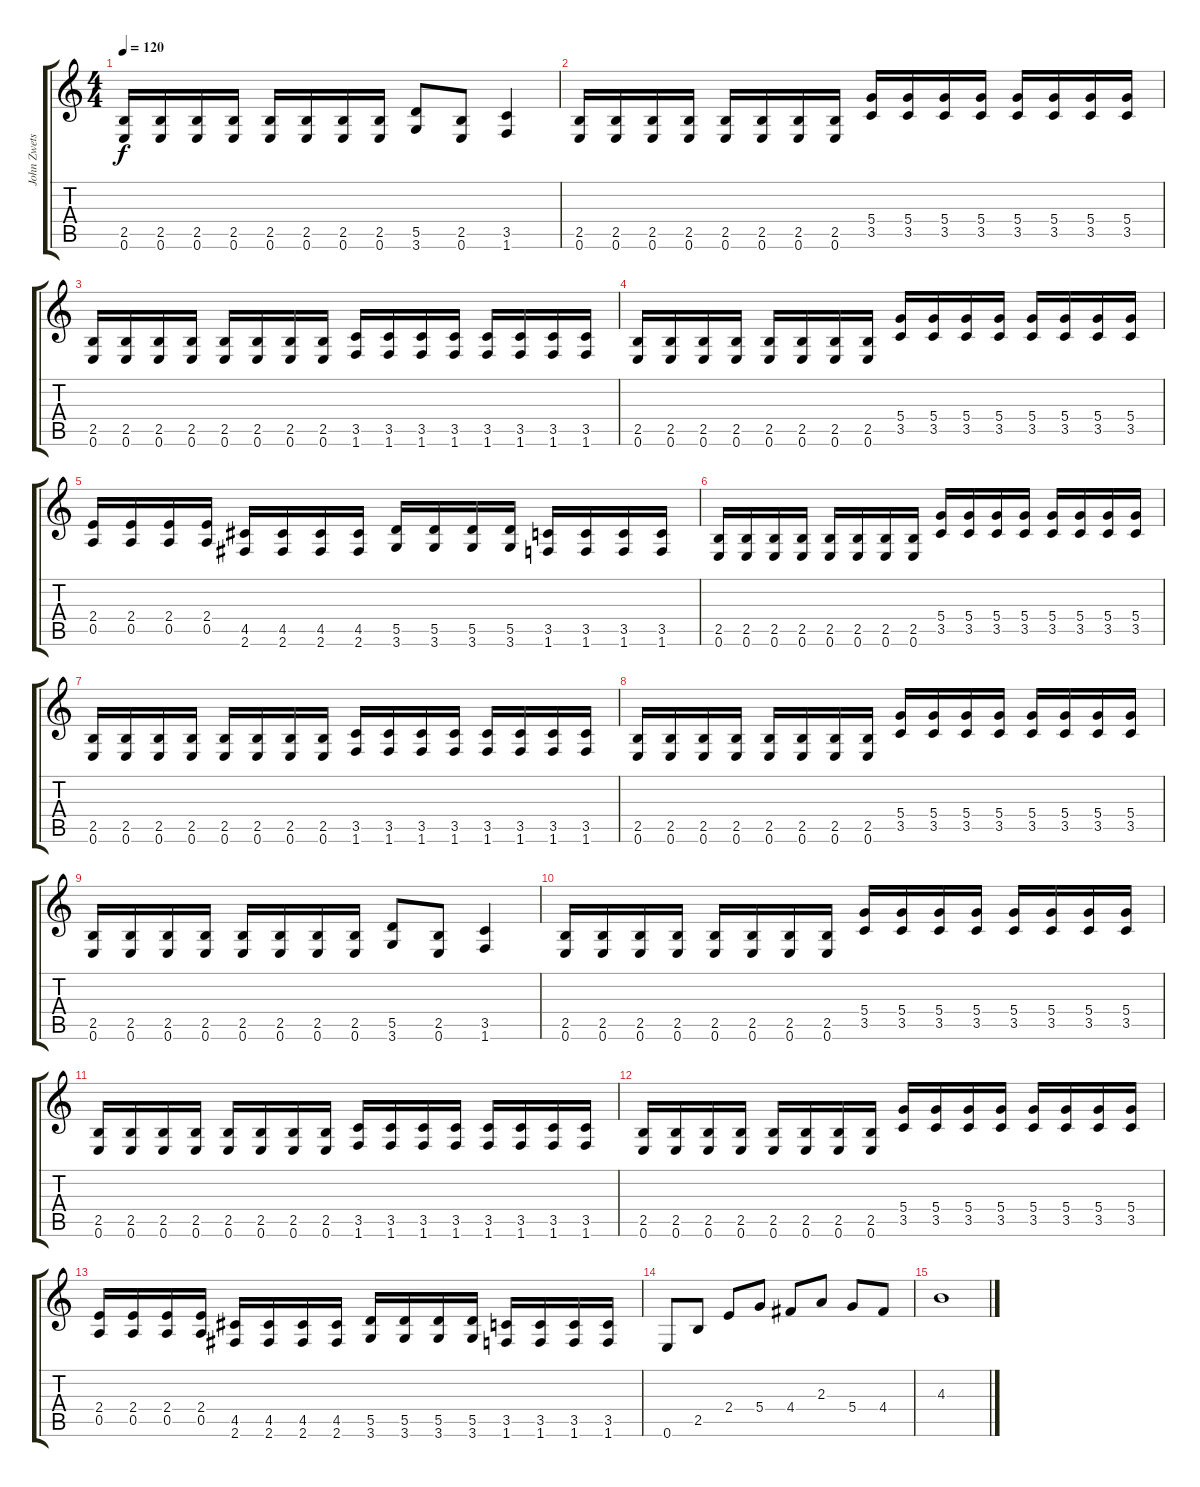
\track ("John Zwetsloot (Rhythme)" "John Zwets") {instrument overdrivenguitar}
\staff {score tabs}
\tuning (E4 B3 G3 D3 A2 E2) {hide}
\ts (4 4)
\tempo 120
\clef g2
\ks c
(2.5 0.6).16{dy f} (2.5 0.6).16 (2.5 0.6).16 (2.5 0.6).16 (2.5 0.6).16 (2.5 0.6).16 (2.5 0.6).16 (2.5 0.6).16 (5.5 3.6).8 (2.5 0.6).8 (3.5 1.6).4 |
(2.5 0.6).16 (2.5 0.6).16 (2.5 0.6).16 (2.5 0.6).16 (2.5 0.6).16 (2.5 0.6).16 (2.5 0.6).16 (2.5 0.6).16 (5.4 3.5).16 (5.4 3.5).16 (5.4 3.5).16 (5.4 3.5).16 (5.4 3.5).16 (5.4 3.5).16 (5.4 3.5).16 (5.4 3.5).16 |
(2.5 0.6).16 (2.5 0.6).16 (2.5 0.6).16 (2.5 0.6).16 (2.5 0.6).16 (2.5 0.6).16 (2.5 0.6).16 (2.5 0.6).16 (3.5 1.6).16 (3.5 1.6).16 (3.5 1.6).16 (3.5 1.6).16 (3.5 1.6).16 (3.5 1.6).16 (3.5 1.6).16 (3.5 1.6).16 |
(2.5 0.6).16 (2.5 0.6).16 (2.5 0.6).16 (2.5 0.6).16 (2.5 0.6).16 (2.5 0.6).16 (2.5 0.6).16 (2.5 0.6).16 (5.4 3.5).16 (5.4 3.5).16 (5.4 3.5).16 (5.4 3.5).16 (5.4 3.5).16 (5.4 3.5).16 (5.4 3.5).16 (5.4 3.5).16 |
(2.4 0.5).16 (2.4 0.5).16 (2.4 0.5).16 (2.4 0.5).16 (4.5 2.6).16 (4.5 2.6).16 (4.5 2.6).16 (4.5 2.6).16 (5.5 3.6).16 (5.5 3.6).16 (5.5 3.6).16 (5.5 3.6).16 (3.5 1.6).16 (3.5 1.6).16 (3.5 1.6).16 (3.5 1.6).16 |
(2.5 0.6).16 (2.5 0.6).16 (2.5 0.6).16 (2.5 0.6).16 (2.5 0.6).16 (2.5 0.6).16 (2.5 0.6).16 (2.5 0.6).16 (5.4 3.5).16 (5.4 3.5).16 (5.4 3.5).16 (5.4 3.5).16 (5.4 3.5).16 (5.4 3.5).16 (5.4 3.5).16 (5.4 3.5).16 |
(2.5 0.6).16 (2.5 0.6).16 (2.5 0.6).16 (2.5 0.6).16 (2.5 0.6).16 (2.5 0.6).16 (2.5 0.6).16 (2.5 0.6).16 (3.5 1.6).16 (3.5 1.6).16 (3.5 1.6).16 (3.5 1.6).16 (3.5 1.6).16 (3.5 1.6).16 (3.5 1.6).16 (3.5 1.6).16 |
(2.5 0.6).16 (2.5 0.6).16 (2.5 0.6).16 (2.5 0.6).16 (2.5 0.6).16 (2.5 0.6).16 (2.5 0.6).16 (2.5 0.6).16 (5.4 3.5).16 (5.4 3.5).16 (5.4 3.5).16 (5.4 3.5).16 (5.4 3.5).16 (5.4 3.5).16 (5.4 3.5).16 (5.4 3.5).16 |
(2.5 0.6).16 (2.5 0.6).16 (2.5 0.6).16 (2.5 0.6).16 (2.5 0.6).16 (2.5 0.6).16 (2.5 0.6).16 (2.5 0.6).16 (5.5 3.6).8 (2.5 0.6).8 (3.5 1.6).4 |
(2.5 0.6).16 (2.5 0.6).16 (2.5 0.6).16 (2.5 0.6).16 (2.5 0.6).16 (2.5 0.6).16 (2.5 0.6).16 (2.5 0.6).16 (5.4 3.5).16 (5.4 3.5).16 (5.4 3.5).16 (5.4 3.5).16 (5.4 3.5).16 (5.4 3.5).16 (5.4 3.5).16 (5.4 3.5).16 |
(2.5 0.6).16 (2.5 0.6).16 (2.5 0.6).16 (2.5 0.6).16 (2.5 0.6).16 (2.5 0.6).16 (2.5 0.6).16 (2.5 0.6).16 (3.5 1.6).16 (3.5 1.6).16 (3.5 1.6).16 (3.5 1.6).16 (3.5 1.6).16 (3.5 1.6).16 (3.5 1.6).16 (3.5 1.6).16 |
(2.5 0.6).16 (2.5 0.6).16 (2.5 0.6).16 (2.5 0.6).16 (2.5 0.6).16 (2.5 0.6).16 (2.5 0.6).16 (2.5 0.6).16 (5.4 3.5).16 (5.4 3.5).16 (5.4 3.5).16 (5.4 3.5).16 (5.4 3.5).16 (5.4 3.5).16 (5.4 3.5).16 (5.4 3.5).16 |
(2.4 0.5).16 (2.4 0.5).16 (2.4 0.5).16 (2.4 0.5).16 (4.5 2.6).16 (4.5 2.6).16 (4.5 2.6).16 (4.5 2.6).16 (5.5 3.6).16 (5.5 3.6).16 (5.5 3.6).16 (5.5 3.6).16 (3.5 1.6).16 (3.5 1.6).16 (3.5 1.6).16 (3.5 1.6).16 |
0.6.8 2.5.8 2.4.8 5.4.8 4.4.8 2.3.8 5.4.8 4.4.8 |
4.3.1
